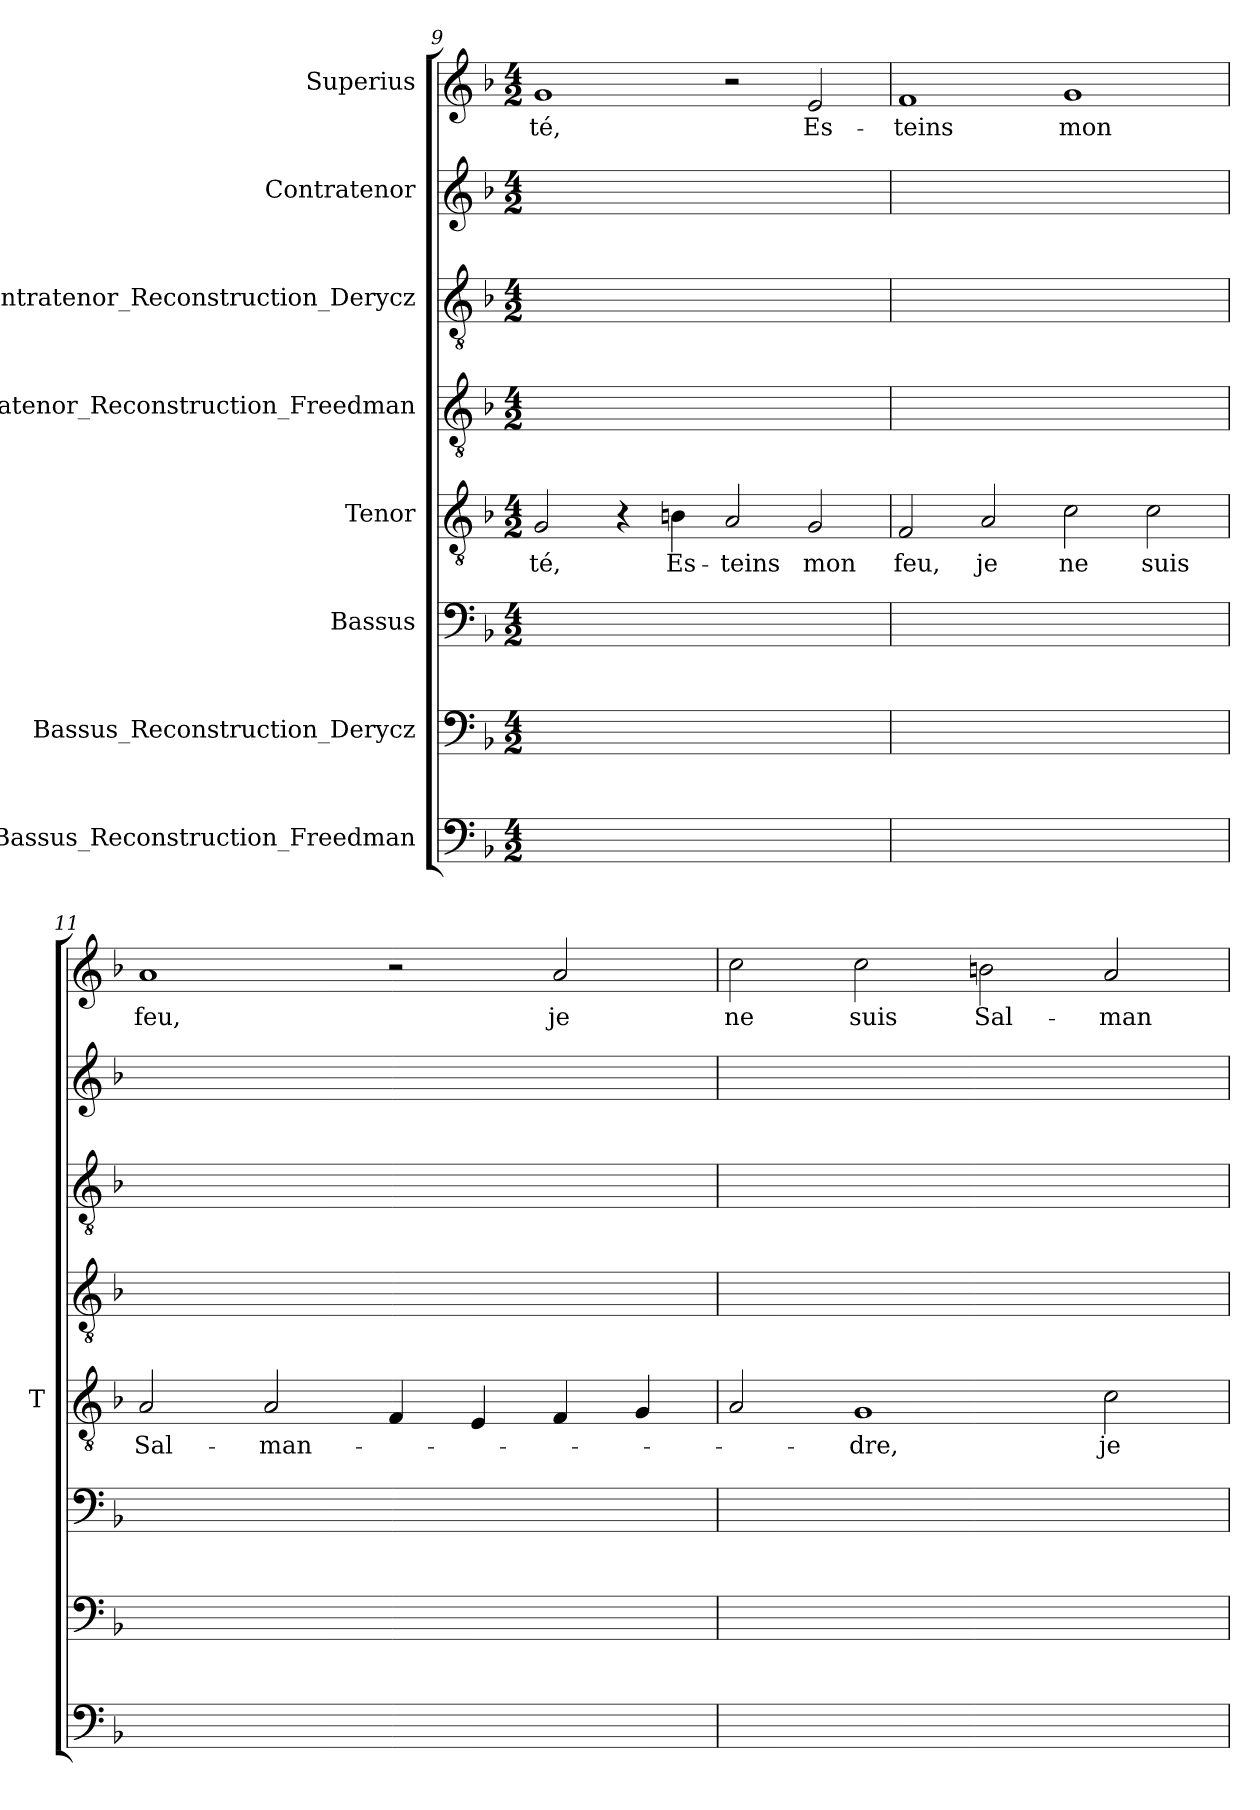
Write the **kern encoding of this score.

**kern	**kern	**kern	**kern	**text	**kern	**kern	**kern	**kern	**text
*part8	*part7	*part6	*part5	*part5	*part4	*part3	*part2	*part1	*part1
*staff8	*staff7	*staff6	*staff5	*staff5	*staff4	*staff3	*staff2	*staff1	*staff1
*I"Bassus_Reconstruction_Freedman	*I"Bassus_Reconstruction_Derycz	*I"Bassus	*I"Tenor	*	*I"Contratenor_Reconstruction_Freedman	*I"Contratenor_Reconstruction_Derycz	*I"Contratenor	*I"Superius	*
*	*	*	*I'T	*	*	*	*	*	*
*clefF4	*clefF4	*clefF4	*clefGv2	*	*clefGv2	*clefGv2	*clefG2	*clefG2	*
*k[b-]	*k[b-]	*k[b-]	*k[b-]	*	*k[b-]	*k[b-]	*k[b-]	*k[b-]	*
*M4/2	*M4/2	*M4/2	*M4/2	*	*M4/2	*M4/2	*M4/2	*M4/2	*
=9	=9	=9	=9	=9	=9	=9	=9	=9	=9
0ryy	0ryy	0ryy	2G	-té,	0ryy	0ryy	0ryy	1g	-té,
.	.	.	4r	.	.	.	.	.	.
.	.	.	4Bn	Es-	.	.	.	.	.
.	.	.	2A	-teins	.	.	.	2r	.
.	.	.	2G	-mon	.	.	.	2e	Es-
=10	=10	=10	=10	=10	=10	=10	=10	=10	=10
0ryy	0ryy	0ryy	2F	-feu,	0ryy	0ryy	0ryy	1f	-teins
.	.	.	2A	-je	.	.	.	.	.
.	.	.	2c	-ne	.	.	.	1g	-mon
.	.	.	2c	-suis	.	.	.	.	.
=11	=11	=11	=11	=11	=11	=11	=11	=11	=11
0ryy	0ryy	0ryy	2A	Sal-	0ryy	0ryy	0ryy	1a	-feu,
.	.	.	2A	man-	.	.	.	.	.
.	.	.	4F	.	.	.	.	2r	.
.	.	.	4E	.	.	.	.	.	.
.	.	.	4F	.	.	.	.	2a	-je
.	.	.	4G	.	.	.	.	.	.
=12	=12	=12	=12	=12	=12	=12	=12	=12	=12
0ryy	0ryy	0ryy	2A	.	0ryy	0ryy	0ryy	2cc	-ne
.	.	.	1G	-dre,	.	.	.	2cc	-suis
.	.	.	.	.	.	.	.	2bn	Sal-
.	.	.	2c	-je	.	.	.	2a	man-
=	=	=	=	=	=	=	=	=	=
*-	*-	*-	*-	*-	*-	*-	*-	*-	*-
